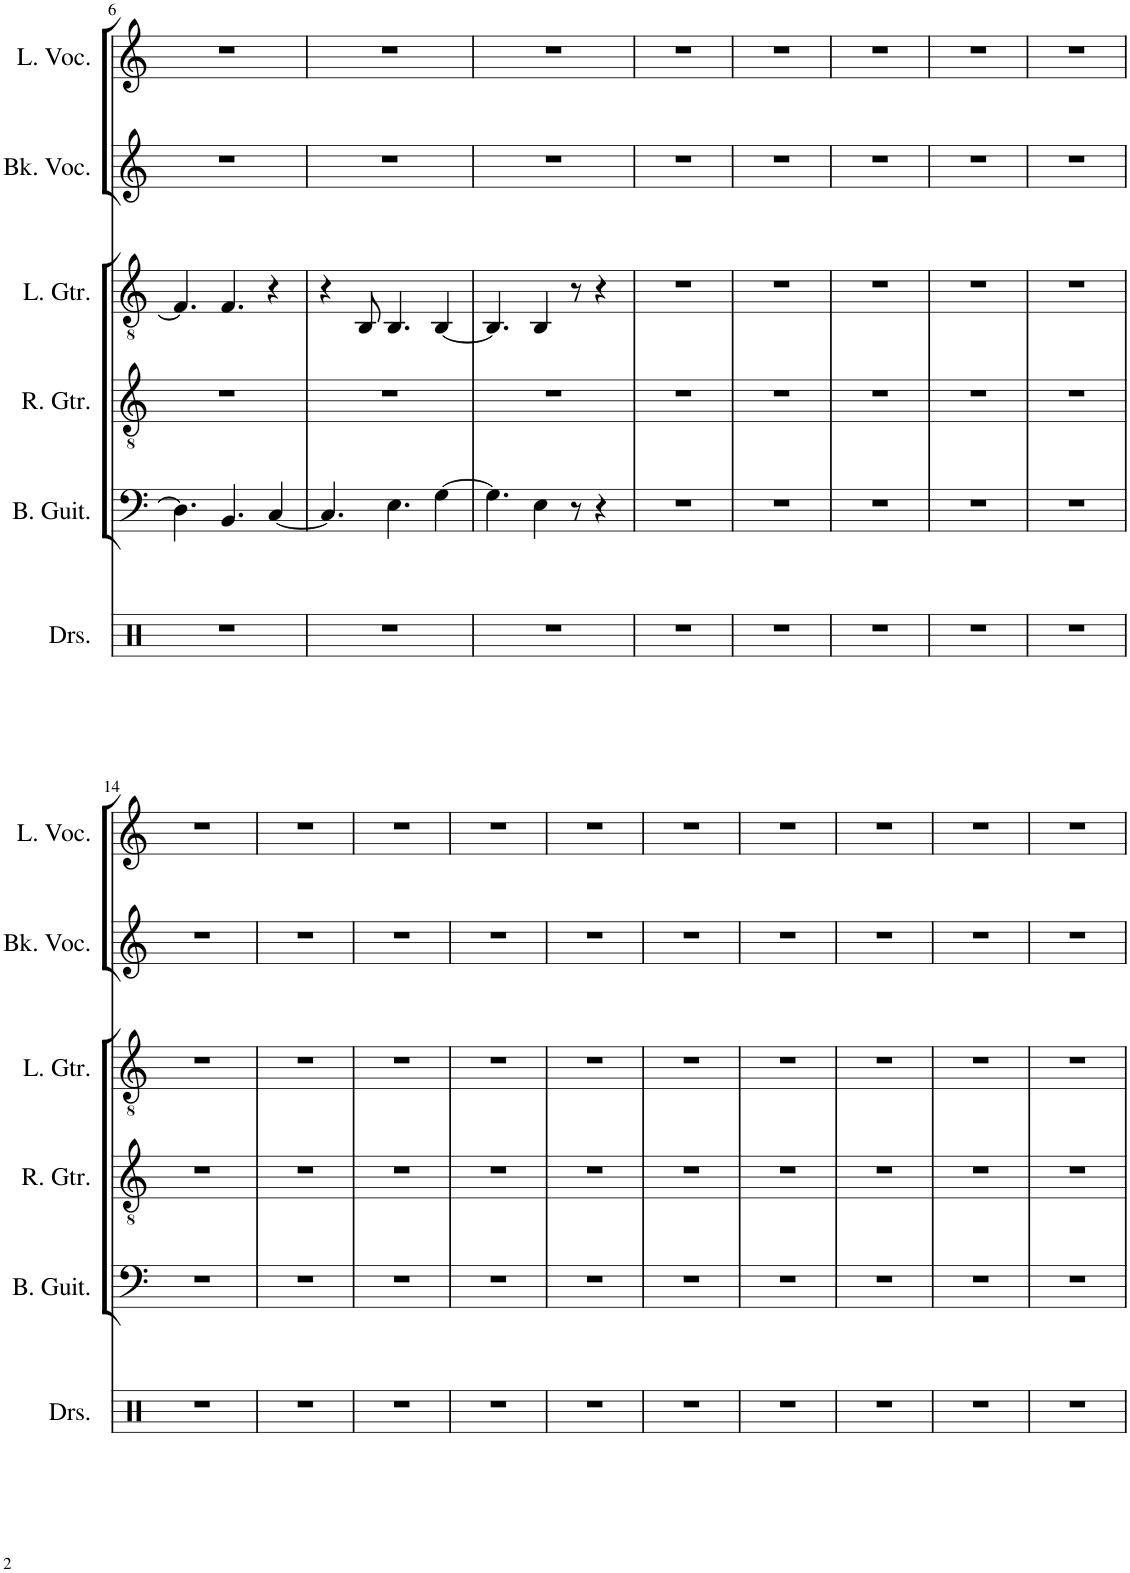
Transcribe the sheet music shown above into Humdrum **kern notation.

**kern	**kern	**kern	**kern	**kern	**kern
*part6	*part5	*part4	*part3	*part2	*part1
*staff6	*staff5	*staff4	*staff3	*staff2	*staff1
*I"Drumset	*I"Bass Guitar	*I"Rhythm Guitar	*I"Lead Guitar	*I"Backing Vocals	*I"Lead Vocals
*I'Drs.	*I'B. Guit.	*I'R. Gtr.	*I'L. Gtr.	*I'Bk. Voc.	*I'L. Voc.
!!LO:PB:g=z
*clefX	*clefF4	*clefGv2	*clefGv2	*clefG2	*clefG2
*	*Trd7c12	*	*	*	*
*k[]	*k[]	*k[]	*k[]	*k[]	*k[]
*M4/4	*M4/4	*M4/4	*M4/4	*M4/4	*M4/4
=6	=6	=6	=6	=6	=6
1r	4.D\]	1r	4.F/]	1r	1r
.	4.BB/	.	4.F/	.	.
.	[4C/	.	4r	.	.
=7	=7	=7	=7	=7	=7
1r	4.C/]	1r	4r	1r	1r
.	.	.	8BB/	.	.
.	4.E\	.	4.BB/	.	.
.	[4G\	.	[4BB/	.	.
=8	=8	=8	=8	=8	=8
1r	4.G\]	1r	4.BB/]	1r	1r
.	4E\	.	4BB/	.	.
.	8r	.	8r	.	.
.	4r	.	4r	.	.
=9	=9	=9	=9	=9	=9
1r	1r	1r	1r	1r	1r
=10	=10	=10	=10	=10	=10
1r	1r	1r	1r	1r	1r
=11	=11	=11	=11	=11	=11
1r	1r	1r	1r	1r	1r
=12	=12	=12	=12	=12	=12
1r	1r	1r	1r	1r	1r
=13	=13	=13	=13	=13	=13
1r	1r	1r	1r	1r	1r
!!LO:LB:g=z
=14	=14	=14	=14	=14	=14
1r	1r	1r	1r	1r	1r
=15	=15	=15	=15	=15	=15
1r	1r	1r	1r	1r	1r
=16	=16	=16	=16	=16	=16
1r	1r	1r	1r	1r	1r
=17	=17	=17	=17	=17	=17
1r	1r	1r	1r	1r	1r
=18	=18	=18	=18	=18	=18
1r	1r	1r	1r	1r	1r
=19	=19	=19	=19	=19	=19
1r	1r	1r	1r	1r	1r
=20	=20	=20	=20	=20	=20
1r	1r	1r	1r	1r	1r
=21	=21	=21	=21	=21	=21
1r	1r	1r	1r	1r	1r
=22	=22	=22	=22	=22	=22
1r	1r	1r	1r	1r	1r
=23	=23	=23	=23	=23	=23
1r	1r	1r	1r	1r	1r
=	=	=	=	=	=
*-	*-	*-	*-	*-	*-
